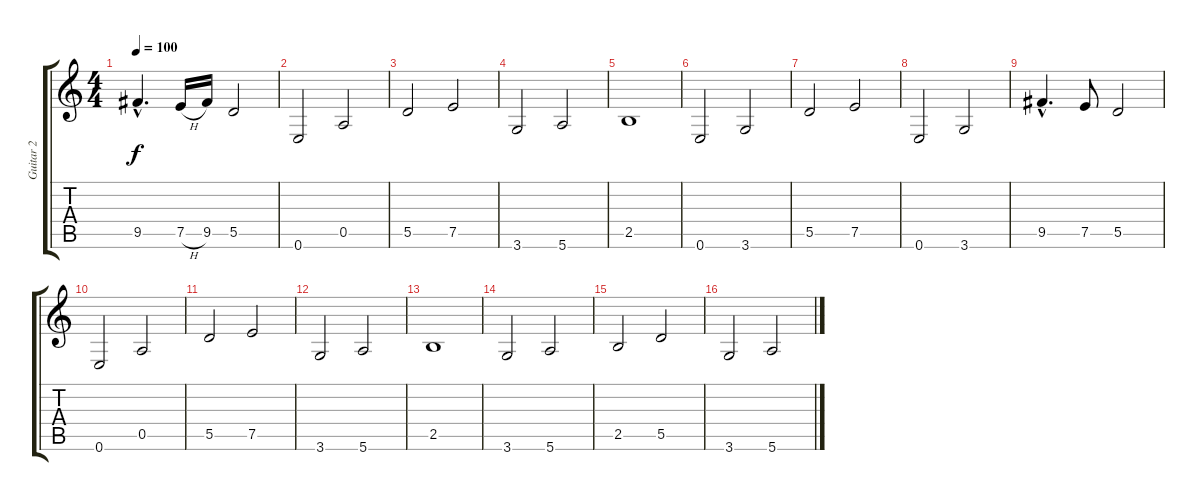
\track ("Guitar 2" "Guitar 2") {instrument overdrivenguitar}
\staff {score tabs}
\tuning (E4 B3 G3 D3 A2 E2) {hide}
\ts (4 4)
\tempo 100
\clef g2
\ks c
9.5{hac}.4{d dy f} 7.5{h}.16 9.5.16 5.5.2 |
0.6.2 0.5.2 |
5.5.2 7.5.2 |
3.6.2 5.6.2 |
2.5.1 |
0.6.2 3.6.2 |
5.5.2 7.5.2 |
0.6.2 3.6.2 |
9.5{hac}.4{d} 7.5.8 5.5.2 |
0.6.2 0.5.2 |
5.5.2 7.5.2 |
3.6.2 5.6.2 |
2.5.1 |
3.6.2 5.6.2 |
2.5.2 5.5.2 |
3.6.2 5.6.2
